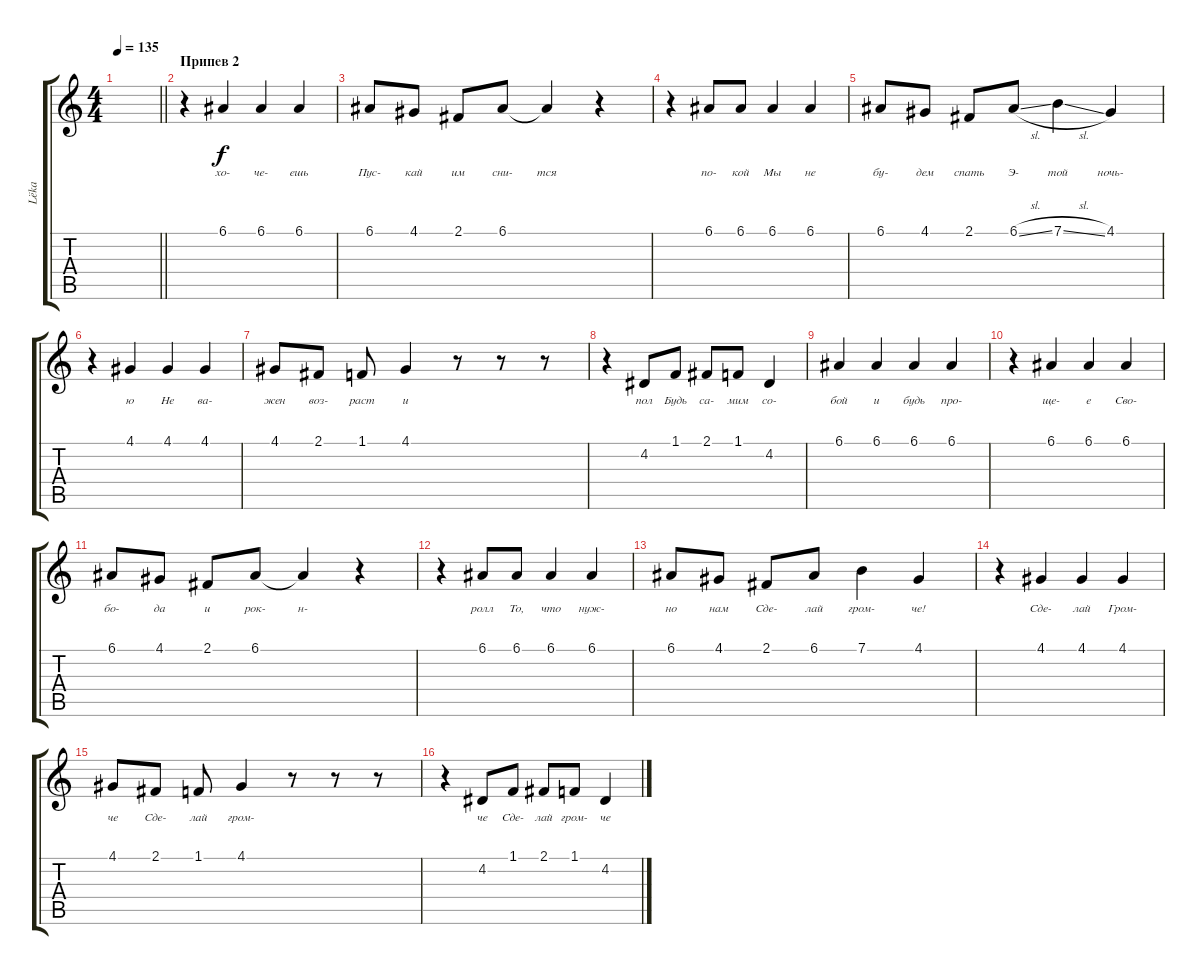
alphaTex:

\track ("Lёka" "Lёka") {instrument violin}
\staff {score tabs}
\tuning (E4 B3 G3 D3 A2 E2) {hide}
\ts (4 4)
\tempo 135
\clef g2
\barLineRight lightlight
\ks c
|
\section ("" "Припев 2")
r.4 6.1.4{lyrics (0 "хо-") lyrics (1 "") lyrics (2 "") lyrics (3 "") lyrics (4 "")} 6.1.4{lyrics (0 "че-") lyrics (1 "") lyrics (2 "") lyrics (3 "") lyrics (4 "")} 6.1.4{lyrics (0 "ешь") lyrics (1 "") lyrics (2 "") lyrics (3 "") lyrics (4 "")} |
6.1.8{lyrics (0 "Пус-") lyrics (1 "") lyrics (2 "") lyrics (3 "") lyrics (4 "")} 4.1.8{lyrics (0 "кай") lyrics (1 "") lyrics (2 "") lyrics (3 "") lyrics (4 "")} 2.1.8{lyrics (0 "им") lyrics (1 "") lyrics (2 "") lyrics (3 "") lyrics (4 "")} 6.1.8{lyrics (0 "сни-") lyrics (1 "") lyrics (2 "") lyrics (3 "") lyrics (4 "")} 6.1{t}.4{lyrics (0 "тся") lyrics (1 "") lyrics (2 "") lyrics (3 "") lyrics (4 "")} r.4 |
r.4 6.1.8{lyrics (0 "по-") lyrics (1 "") lyrics (2 "") lyrics (3 "") lyrics (4 "")} 6.1.8{lyrics (0 "кой") lyrics (1 "") lyrics (2 "") lyrics (3 "") lyrics (4 "")} 6.1.4{lyrics (0 "Мы") lyrics (1 "") lyrics (2 "") lyrics (3 "") lyrics (4 "")} 6.1.4{lyrics (0 "не") lyrics (1 "") lyrics (2 "") lyrics (3 "") lyrics (4 "")} |
6.1.8{lyrics (0 "бу-") lyrics (1 "") lyrics (2 "") lyrics (3 "") lyrics (4 "")} 4.1.8{lyrics (0 "дем") lyrics (1 "") lyrics (2 "") lyrics (3 "") lyrics (4 "")} 2.1.8{lyrics (0 "спать") lyrics (1 "") lyrics (2 "") lyrics (3 "") lyrics (4 "")} 6.1{sl}.8{lyrics (0 "Э-") lyrics (1 "") lyrics (2 "") lyrics (3 "") lyrics (4 "")} 7.1{sl}.4{lyrics (0 "той") lyrics (1 "") lyrics (2 "") lyrics (3 "") lyrics (4 "")} 4.1.4{lyrics (0 "ночь-") lyrics (1 "") lyrics (2 "") lyrics (3 "") lyrics (4 "")} |
r.4 4.1.4{lyrics (0 "ю") lyrics (1 "") lyrics (2 "") lyrics (3 "") lyrics (4 "")} 4.1.4{lyrics (0 "Не") lyrics (1 "") lyrics (2 "") lyrics (3 "") lyrics (4 "")} 4.1.4{lyrics (0 "ва-") lyrics (1 "") lyrics (2 "") lyrics (3 "") lyrics (4 "")} |
4.1.8{lyrics (0 "жен") lyrics (1 "") lyrics (2 "") lyrics (3 "") lyrics (4 "")} 2.1.8{lyrics (0 "воз-") lyrics (1 "") lyrics (2 "") lyrics (3 "") lyrics (4 "")} 1.1.8{lyrics (0 "раст") lyrics (1 "") lyrics (2 "") lyrics (3 "") lyrics (4 "")} 4.1.4{lyrics (0 "и") lyrics (1 "") lyrics (2 "") lyrics (3 "") lyrics (4 "")} r.8 r.8 r.8 |
r.4 4.2.8{lyrics (0 "пол") lyrics (1 "") lyrics (2 "") lyrics (3 "") lyrics (4 "")} 1.1.8{lyrics (0 "Будь") lyrics (1 "") lyrics (2 "") lyrics (3 "") lyrics (4 "")} 2.1.8{lyrics (0 "са-") lyrics (1 "") lyrics (2 "") lyrics (3 "") lyrics (4 "")} 1.1.8{lyrics (0 "мим") lyrics (1 "") lyrics (2 "") lyrics (3 "") lyrics (4 "")} 4.2.4{lyrics (0 "со-") lyrics (1 "") lyrics (2 "") lyrics (3 "") lyrics (4 "")} |
6.1.4{lyrics (0 "бой") lyrics (1 "") lyrics (2 "") lyrics (3 "") lyrics (4 "")} 6.1.4{lyrics (0 "и") lyrics (1 "") lyrics (2 "") lyrics (3 "") lyrics (4 "")} 6.1.4{lyrics (0 "будь") lyrics (1 "") lyrics (2 "") lyrics (3 "") lyrics (4 "")} 6.1.4{lyrics (0 "про-") lyrics (1 "") lyrics (2 "") lyrics (3 "") lyrics (4 "")} |
r.4 6.1.4{lyrics (0 "ще-") lyrics (1 "") lyrics (2 "") lyrics (3 "") lyrics (4 "")} 6.1.4{lyrics (0 "е") lyrics (1 "") lyrics (2 "") lyrics (3 "") lyrics (4 "")} 6.1.4{lyrics (0 "Сво-") lyrics (1 "") lyrics (2 "") lyrics (3 "") lyrics (4 "")} |
6.1.8{lyrics (0 "бо-") lyrics (1 "") lyrics (2 "") lyrics (3 "") lyrics (4 "")} 4.1.8{lyrics (0 "да") lyrics (1 "") lyrics (2 "") lyrics (3 "") lyrics (4 "")} 2.1.8{lyrics (0 "и") lyrics (1 "") lyrics (2 "") lyrics (3 "") lyrics (4 "")} 6.1.8{lyrics (0 "рок-") lyrics (1 "") lyrics (2 "") lyrics (3 "") lyrics (4 "")} 6.1{t}.4{lyrics (0 "н-") lyrics (1 "") lyrics (2 "") lyrics (3 "") lyrics (4 "")} r.4 |
r.4 6.1.8{lyrics (0 "ролл") lyrics (1 "") lyrics (2 "") lyrics (3 "") lyrics (4 "")} 6.1.8{lyrics (0 "То,") lyrics (1 "") lyrics (2 "") lyrics (3 "") lyrics (4 "")} 6.1.4{lyrics (0 "что") lyrics (1 "") lyrics (2 "") lyrics (3 "") lyrics (4 "")} 6.1.4{lyrics (0 "нуж-") lyrics (1 "") lyrics (2 "") lyrics (3 "") lyrics (4 "")} |
6.1.8{lyrics (0 "но") lyrics (1 "") lyrics (2 "") lyrics (3 "") lyrics (4 "")} 4.1.8{lyrics (0 "нам") lyrics (1 "") lyrics (2 "") lyrics (3 "") lyrics (4 "")} 2.1.8{lyrics (0 "Сде-") lyrics (1 "") lyrics (2 "") lyrics (3 "") lyrics (4 "")} 6.1.8{lyrics (0 "лай") lyrics (1 "") lyrics (2 "") lyrics (3 "") lyrics (4 "")} 7.1.4{lyrics (0 "гром-") lyrics (1 "") lyrics (2 "") lyrics (3 "") lyrics (4 "")} 4.1.4{lyrics (0 "че!") lyrics (1 "") lyrics (2 "") lyrics (3 "") lyrics (4 "")} |
r.4 4.1.4{lyrics (0 "Сде-") lyrics (1 "") lyrics (2 "") lyrics (3 "") lyrics (4 "")} 4.1.4{lyrics (0 "лай") lyrics (1 "") lyrics (2 "") lyrics (3 "") lyrics (4 "")} 4.1.4{lyrics (0 "Гром-") lyrics (1 "") lyrics (2 "") lyrics (3 "") lyrics (4 "")} |
4.1.8{lyrics (0 "че") lyrics (1 "") lyrics (2 "") lyrics (3 "") lyrics (4 "")} 2.1.8{lyrics (0 "Сде-") lyrics (1 "") lyrics (2 "") lyrics (3 "") lyrics (4 "")} 1.1.8{lyrics (0 "лай") lyrics (1 "") lyrics (2 "") lyrics (3 "") lyrics (4 "")} 4.1.4{lyrics (0 "гром-") lyrics (1 "") lyrics (2 "") lyrics (3 "") lyrics (4 "")} r.8 r.8 r.8 |
r.4 4.2.8{lyrics (0 "че") lyrics (1 "") lyrics (2 "") lyrics (3 "") lyrics (4 "")} 1.1.8{lyrics (0 "Сде-") lyrics (1 "") lyrics (2 "") lyrics (3 "") lyrics (4 "")} 2.1.8{lyrics (0 "лай") lyrics (1 "") lyrics (2 "") lyrics (3 "") lyrics (4 "")} 1.1.8{lyrics (0 "гром-") lyrics (1 "") lyrics (2 "") lyrics (3 "") lyrics (4 "")} 4.2.4{lyrics (0 "че") lyrics (1 "") lyrics (2 "") lyrics (3 "") lyrics (4 "")}
